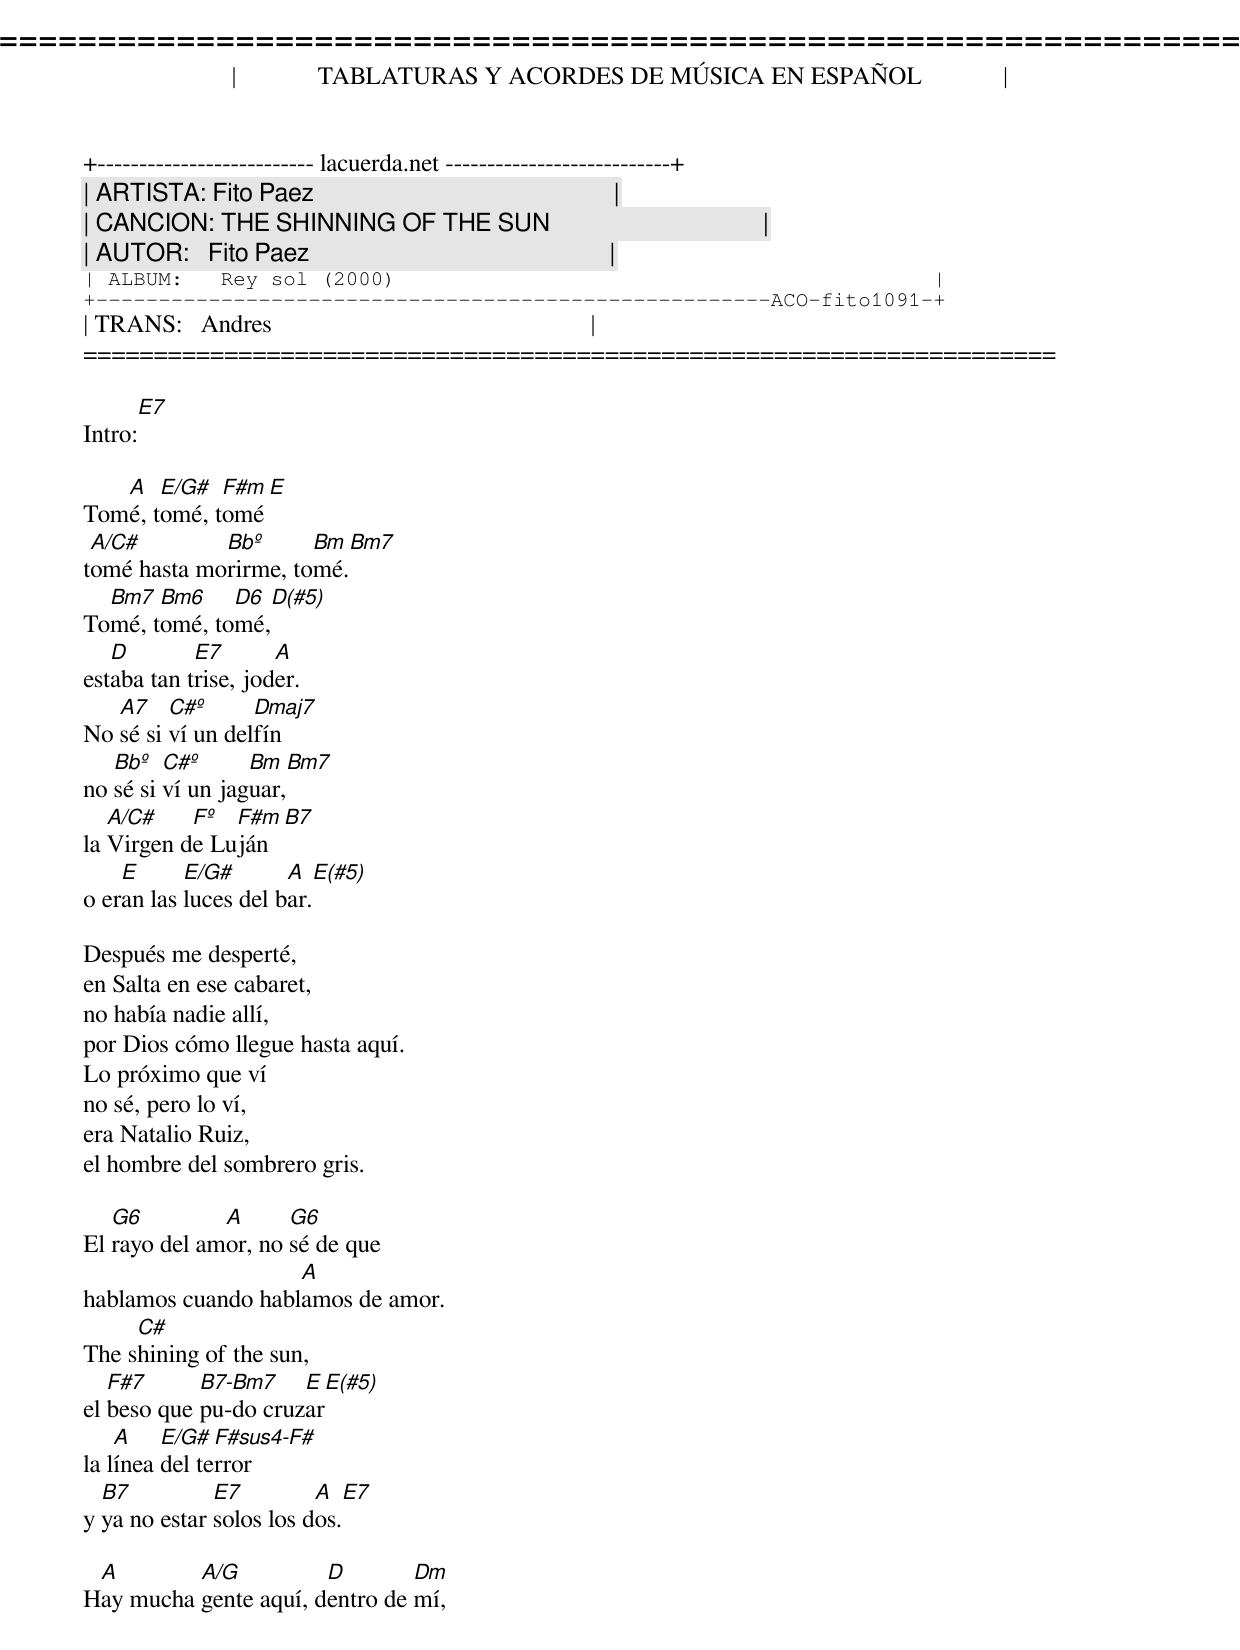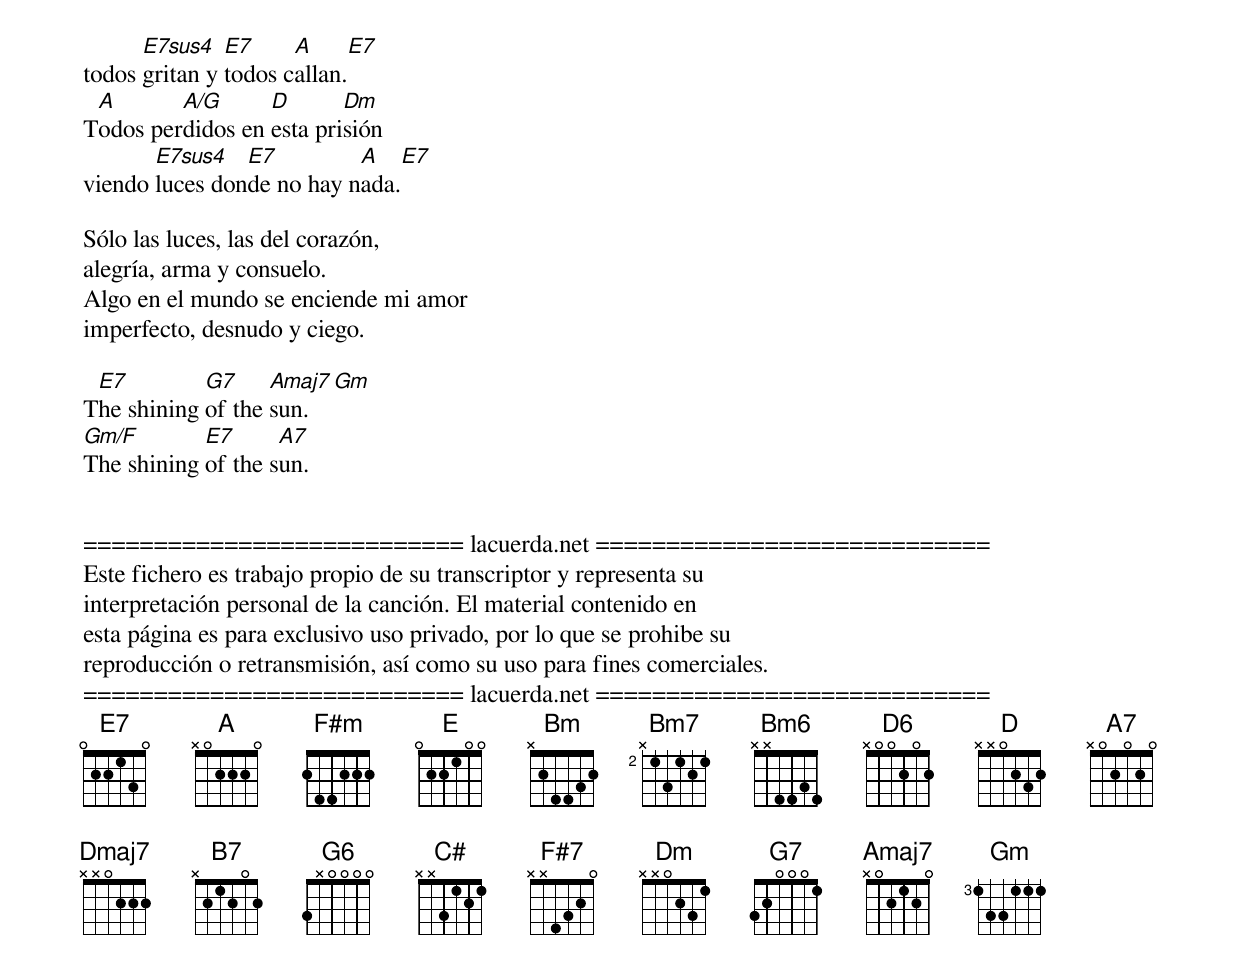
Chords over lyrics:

=====================================================================
|             TABLATURAS Y ACORDES DE MÚSICA EN ESPAÑOL             |
+-------------------------- lacuerda.net ---------------------------+
| ARTISTA: Fito Paez                                                |
| CANCION: THE SHINNING OF THE SUN                                  |
| AUTOR:   Fito Paez                                                |
| ALBUM:   Rey sol (2000)                                           |
+------------------------------------------------------ACO-fito1091-+
| TRANS:   Andres                                                   |
=====================================================================

Intro:[E7]

   A   E/G#  F#m E
Tomé, tomé, tomé
 A/C#        Bbº      Bm Bm7
tomé hasta morirme, tomé.
  Bm7  Bm6    D6 D(#5)
Tomé, tomé, tomé,
   D        E7       A
estaba tan trise, joder.
   A7    C#º      Dmaj7
No sé si ví un delfín
   Bbº   C#º      Bm  Bm7
no sé si ví un jaguar,
   A/C#    Fº  F#m  B7
la Virgen de Luján
    E      E/G#       A  E(#5)
o eran las luces del bar.

Después me desperté,
en Salta en ese cabaret,
no había nadie allí,
por Dios cómo llegue hasta aquí.
Lo próximo que ví
no sé, pero lo ví,
era Natalio Ruiz,
el hombre del sombrero gris.

   G6         A      G6
El rayo del amor, no sé de que
                    A
hablamos cuando hablamos de amor.
     C#
The shining of the sun,
   F#7      B7-Bm7    E  E(#5)
el beso que pu-do cruzar
    A    E/G#  F#sus4-F#
la línea del terror
  B7          E7         A   E7
y ya no estar solos los dos.

 A        A/G          D        Dm
Hay mucha gente aquí, dentro de mí,
      E7sus4   E7     A     E7
todos gritan y todos callan.
 A       A/G      D       Dm
Todos perdidos en esta prisión
       E7sus4   E7         A   E7
viendo luces donde no hay nada.

Sólo las luces, las del corazón,
alegría, arma y consuelo.
Algo en el mundo se enciende mi amor
imperfecto, desnudo y ciego.

 E7         G7     Amaj7 Gm
The shining of the sun.
Gm/F        E7      A7
The shining of the sun.


=========================== lacuerda.net ============================
Este fichero es trabajo propio de su transcriptor y representa su
interpretación personal de la canción. El material contenido en
esta página es para exclusivo uso privado, por lo que se prohibe su
reproducción o retransmisión, así como su uso para fines comerciales.
=========================== lacuerda.net ============================
